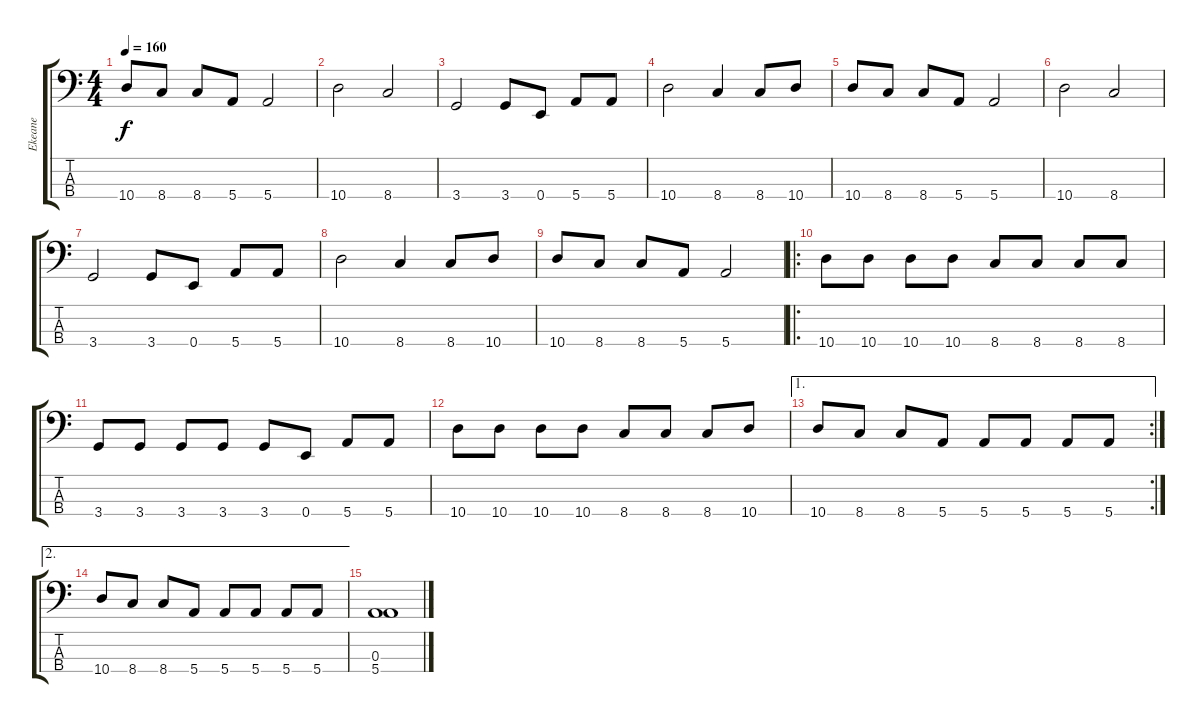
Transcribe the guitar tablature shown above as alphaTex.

\track ("Ekeane" "Ekeane") {instrument electricbassfinger}
\staff {score tabs}
\tuning (G2 D2 A1 E1) {hide}
\ts (4 4)
\tempo 160
\clef f4
\ks c
10.4.8{dy f} 8.4.8 8.4.8 5.4.8 5.4.2 |
10.4.2 8.4.2 |
3.4.2 3.4.8 0.4.8 5.4.8 5.4.8 |
10.4.2 8.4.4 8.4.8 10.4.8 |
10.4.8 8.4.8 8.4.8 5.4.8 5.4.2 |
10.4.2 8.4.2 |
3.4.2 3.4.8 0.4.8 5.4.8 5.4.8 |
10.4.2 8.4.4 8.4.8 10.4.8 |
10.4.8 8.4.8 8.4.8 5.4.8 5.4.2 |
\ro
10.4.8 10.4.8 10.4.8 10.4.8 8.4.8 8.4.8 8.4.8 8.4.8 |
3.4.8 3.4.8 3.4.8 3.4.8 3.4.8 0.4.8 5.4.8 5.4.8 |
10.4.8 10.4.8 10.4.8 10.4.8 8.4.8 8.4.8 8.4.8 10.4.8 |
\ae 1
\rc 2
10.4.8 8.4.8 8.4.8 5.4.8 5.4.8 5.4.8 5.4.8 5.4.8 |
\ae 2
10.4.8 8.4.8 8.4.8 5.4.8 5.4.8 5.4.8 5.4.8 5.4.8 |
(0.3 5.4).1
